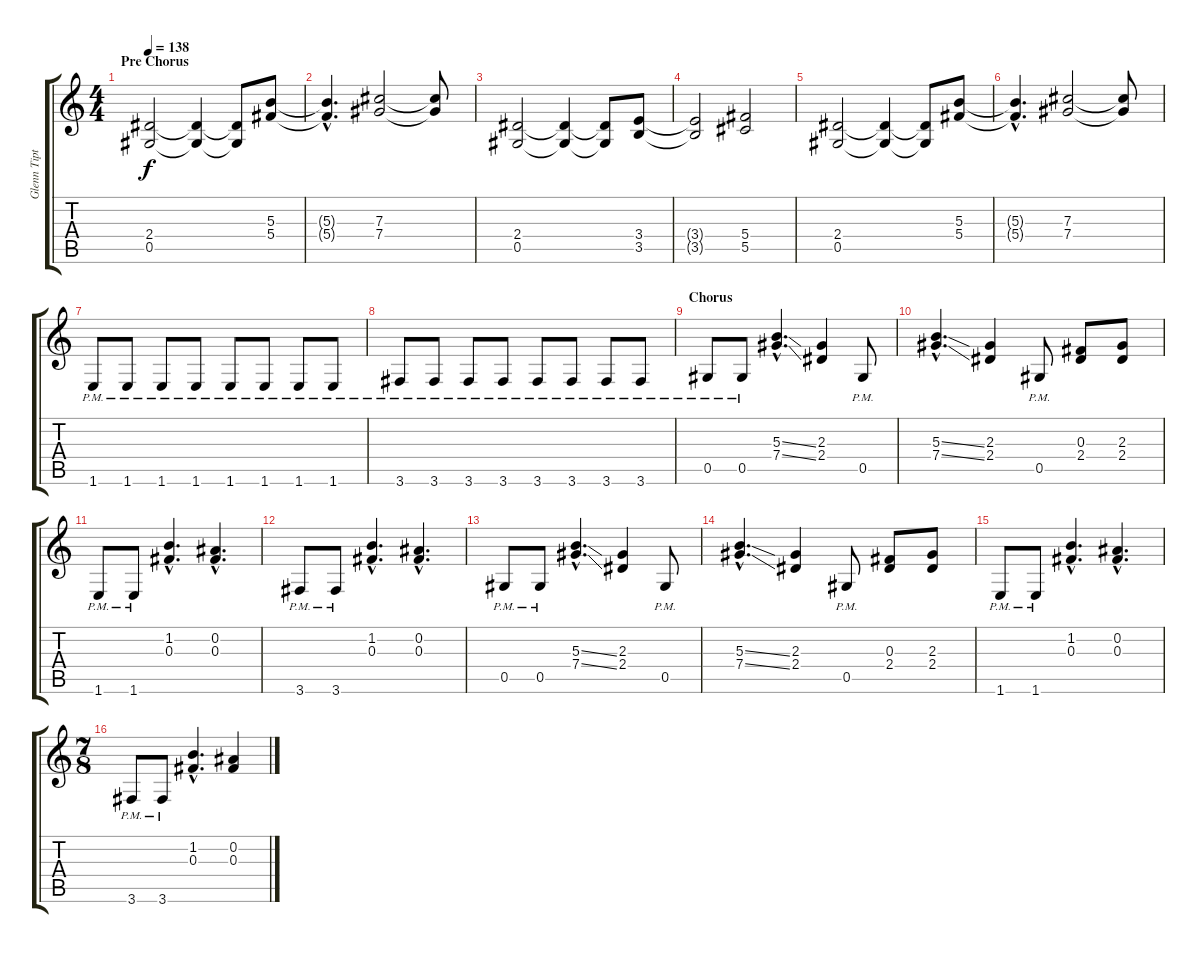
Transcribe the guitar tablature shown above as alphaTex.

\track ("Glenn Tipton" "Glenn Tipt") {instrument distortionguitar}
\staff {score tabs}
\tuning (Eb4 Bb3 Gb3 Db3 Ab2 Eb2) {hide}
\ts (4 4)
\section ("" "Pre Chorus")
\tempo 138
\clef g2
\ks c
(2.4 0.5).2{dy f} (2.4{t} 0.5{t}).4 (2.4{t} 0.5{t}).8 (5.3 5.4).8 |
(5.3{hac t} 5.4{hac t}).4{d} (7.3 7.4).2 (7.3{t} 7.4{t}).8 |
(2.4 0.5).2 (2.4{t} 0.5{t}).4 (2.4{t} 0.5{t}).8 (3.4 3.5).8 |
(3.4{t} 3.5{t}).2 (5.4 5.5).2 |
(2.4 0.5).2 (2.4{t} 0.5{t}).4 (2.4{t} 0.5{t}).8 (5.3 5.4).8 |
(5.3{hac t} 5.4{hac t}).4{d} (7.3 7.4).2 (7.3{t} 7.4{t}).8 |
1.6{pm}.8 1.6{pm}.8 1.6{pm}.8 1.6{pm}.8 1.6{pm}.8 1.6{pm}.8 1.6{pm}.8 1.6{pm}.8 |
3.6{pm}.8 3.6{pm}.8 3.6{pm}.8 3.6{pm}.8 3.6{pm}.8 3.6{pm}.8 3.6{pm}.8 3.6{pm}.8 |
\section ("" "Chorus")
0.5{pm}.8 0.5{pm}.8 (5.3{ss hac} 7.4{ss hac}).4{d} (2.3 2.4).4 0.5{pm}.8 |
(5.3{ss hac} 7.4{ss hac}).4{d} (2.3 2.4).4 0.5{pm}.8 (0.3 2.4).8 (2.3 2.4).8 |
1.6{pm}.8 1.6{pm}.8 (1.2{hac} 0.3{hac}).4{d} (0.2{hac} 0.3{hac}).4{d} |
3.6{pm}.8 3.6{pm}.8 (1.2{hac} 0.3{hac}).4{d} (0.2{hac} 0.3{hac}).4{d} |
0.5{pm}.8 0.5{pm}.8 (5.3{ss hac} 7.4{ss hac}).4{d} (2.3 2.4).4 0.5{pm}.8 |
(5.3{ss hac} 7.4{ss hac}).4{d} (2.3 2.4).4 0.5{pm}.8 (0.3 2.4).8 (2.3 2.4).8 |
1.6{pm}.8 1.6{pm}.8 (1.2{hac} 0.3{hac}).4{d} (0.2{hac} 0.3{hac}).4{d} |
\ts (7 8)
3.6{pm}.8 3.6{pm}.8 (1.2{hac} 0.3{hac}).4{d} (0.2 0.3).4
